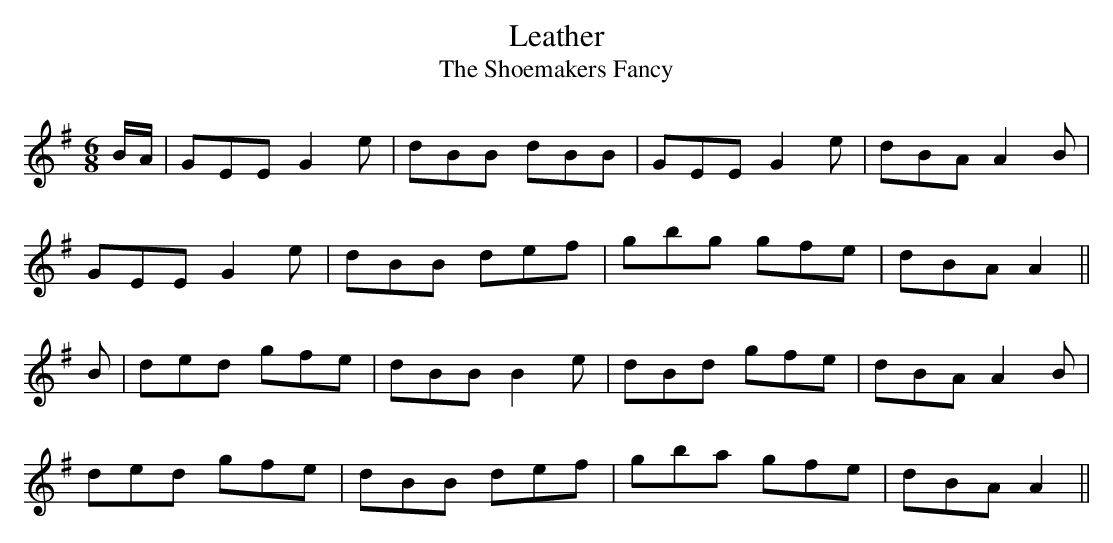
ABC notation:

X:1
T:Leather
T:Shoemakers Fancy, The
M:6/8
L:1/8
K:Ador
B/A/|GEE G2e|dBB dBB|GEE G2e|dBA A2B|
GEE G2e|dBB def|gbg gfe|dBA A2||
B|ded gfe|dBB B2e|dBd gfe|dBA A2B|
ded gfe| dBB def|gba gfe|dBA A2||
